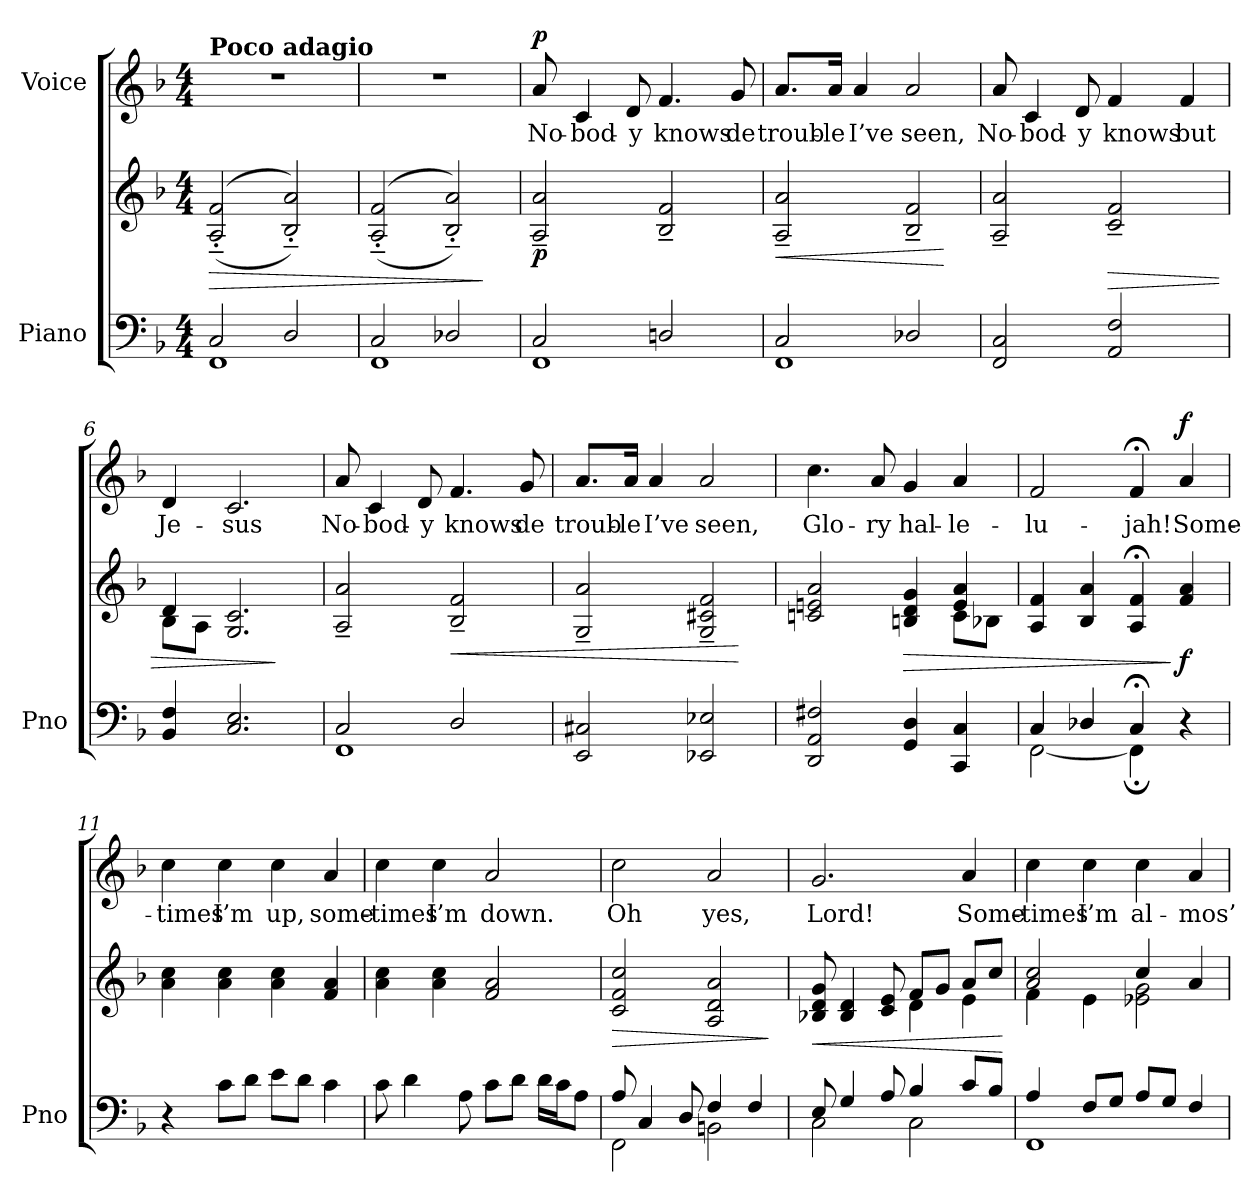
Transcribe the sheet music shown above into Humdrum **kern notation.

**kern	**kern	**dynam	**kern	**text	**dynam
*part2	*part2	*part2	*part1	*part1	*part1
*staff3	*staff2	*staff2/3	*staff1	*staff1	*staff1
*I"Piano	*	*	*I"Voice	*	*
*I'Pno	*	*	*	*	*
*clefF4	*clefG2	*	*clefG2	*	*
*k[b-]	*k[b-]	*	*k[b-]	*	*
*M4/4	*M4/4	*	*M4/4	*	*
=1	=1	=1	=1	=1	=1
*^	*	*	*	*	*
!	!	!	!	!LO:TX:a:B:t=Poco adagio	!	!
!	!	!	!LO:HP:b	!	!	!
2C/	1FF	((>2A/'>~> 2f/'>~>	>	1r	.	.
2D/	.	2B-/'>~> 2a/'>~>))	.	.	.	.
=2	=2	=2	=2	=2	=2	=2
2C/	1FF	((>2A/'>~> 2f/'>~>	.	1r	.	.
2D-X/	.	2B-/'>~> 2a/'>~>))	.	.	.	.
*v	*v	*	*	*	*	*
.	.	]	.	.	.
=3	=3	=3	=3	=3	=3
*^	*	*	*	*	*
!	!	!	!LO:DY:b	!	!LO:LY:b	!LO:DY:a
2C/	1FF	2A/~> 2a/~>	p	8a/	No-	p
!	!	!	!	!	!LO:LY:b	!
.	.	.	.	4c/	-bod-	.
!	!	!	!	!	!LO:LY:b	!
.	.	.	.	8d/	-y	.
!	!	!	!	!	!LO:LY:b	!
2Dn/	.	2B-/~> 2f/~>	.	4.f/	knows	.
!	!	!	!	!	!LO:LY:b	!
.	.	.	.	8g/	de	.
=4	=4	=4	=4	=4	=4	=4
!	!	!	!LO:HP:b	!	!LO:LY:b	!
2C/	1FF	2A/~> 2a/~>	<	8.a/L	troub-	.
!	!	!	!	!	!LO:LY:b	!
.	.	.	.	16a/Jk	-le	.
!	!	!	!	!	!LO:LY:b	!
.	.	.	.	4a/	I’ve	.
!	!	!	!	!	!LO:LY:b	!
2D-X/	.	2B-/~> 2f/~>	.	2a/	seen,	.
*v	*v	*	*	*	*	*
.	.	[	.	.	.
!!LO:LB:g=z
=5	=5	=5	=5	=5	=5
!	!	!	!	!LO:LY:b	!
2FF/ 2C/	2A/~> 2a/~>	.	8a/	No-	.
!	!	!	!	!LO:LY:b	!
.	.	.	4c/	-bod-	.
!	!	!	!	!LO:LY:b	!
.	.	.	8d/	-y	.
!	!	!LO:HP:b	!	!LO:LY:b	!
2AA/ 2F/	2c/~> 2f/~>	>	4f/	knows	.
!	!	!	!	!LO:LY:b	!
.	.	.	4f/	but	.
=6	=6	=6	=6	=6	=6
*	*^	*	*	*	*
!	!	!	!	!	!LO:LY:b	!
4BB-/ 4F/	4d/	8B-\L	.	4d/	Je-	.
.	.	8A\J	.	.	.	.
!	!	!	!	!	!LO:LY:b	!
2.C/ 2.E/	2.G/ 2.c/	2.ryy	.	2.c/	-sus	.
*	*v	*v	*	*	*	*
.	.	]	.	.	.
=7	=7	=7	=7	=7	=7
*^	*	*	*	*	*
!	!	!	!	!	!LO:LY:b	!
2C/	1FF	2A/~> 2a/~>	.	8a/	No-	.
!	!	!	!	!	!LO:LY:b	!
.	.	.	.	4c/	-bod-	.
!	!	!	!	!	!LO:LY:b	!
.	.	.	.	8d/	-y	.
!	!	!	!LO:HP:b	!	!LO:LY:b	!
2D/	.	2B-/~> 2f/~>	<	4.f/	knows	.
!	!	!	!	!	!LO:LY:b	!
.	.	.	.	8g/	de	.
*v	*v	*	*	*	*	*
!!LO:LB:g=z
=8	=8	=8	=8	=8	=8
!	!	!	!	!LO:LY:b	!
2EE/ 2C#X/	2G/~> 2a/~>	.	8.a/L	troub-	.
!	!	!	!	!LO:LY:b	!
.	.	.	16a/Jk	-le	.
!	!	!	!	!LO:LY:b	!
.	.	.	4a/	I’ve	.
!	!	!	!	!LO:LY:b	!
2EE-X/ 2E-X/	2G/~> 2c#X/~> 2f/~>	.	2a/	seen,	.
.	.	[	.	.	.
=9	=9	=9	=9	=9	=9
*	*^	*	*	*	*
!	!	!	!	!	!LO:LY:b	!
2DD/ 2AA/ 2F#X/	2cn/ 2en/ 2a/	2.ryy	.	4.cc\	Glo-	.
!	!	!	!	!	!LO:LY:b	!
.	.	.	.	8a/	-ry	.
!	!	!	!LO:HP:b	!	!LO:LY:b	!
4GG/ 4D/	4Bn/ 4d/ 4g/	.	>	4g/	hal-	.
!	!	!	!	!	!LO:LY:b	!
4CC/ 4C/	4e/ 4a/	8c\L	.	4a/	-le-	.
.	.	8B-X\J	.	.	.	.
=10	=10	=10	=10	=10	=10	=10
*^	*	*	*	*	*	*
!	!	!	!	!	!	!LO:LY:b	!
*	*	*v	*v	*	*	*	*
4C/	[2FF\	4A/ 4f/	.	2f/	-lu-	.
4D-X/	.	4B-/ 4a/	.	.	.	.
!	!	!	!	!	!LO:LY:b	!
4C;</	4FF;\]	4A/;< 4f/;<	.	4f;</	-jah!	.
!	!	!	!LO:DY:n=1:b	!	!LO:LY:b	!LO:DY:a
4r	4ryy	4f/ 4a/	] f	4a/	Some-	f
!!LO:PB:g=z
=11	=11	=11	=11	=11	=11	=11
!	!	!	!	!	!LO:LY:b	!
*v	*v	*	*	*	*	*
4r	4a\ 4cc\	.	4cc\	-times	.
!	!	!	!	!LO:LY:b	!
8c\L	4a\ 4cc\	.	4cc\	I’m	.
8d\J	.	.	.	.	.
!	!	!	!	!LO:LY:b	!
8e\L	4a\ 4cc\	.	4cc\	up,	.
8d\J	.	.	.	.	.
!	!	!	!	!LO:LY:b	!
4c\	4f/ 4a/	.	4a/	some-	.
=12	=12	=12	=12	=12	=12
!	!	!	!	!LO:LY:b	!
8c\	4a\ 4cc\	.	4cc\	-times	.
4d\	.	.	.	.	.
!	!	!	!	!LO:LY:b	!
.	4a\ 4cc\	.	4cc\	I’m	.
8A\	.	.	.	.	.
!	!	!	!	!LO:LY:b	!
8c\L	2f/ 2a/	.	2a/	down.	.
8d\J	.	.	.	.	.
16d\LL	.	.	.	.	.
16c\J	.	.	.	.	.
8A\J	.	.	.	.	.
=13	=13	=13	=13	=13	=13
*^	*	*	*	*	*
!	!	!	!LO:HP:b	!	!LO:LY:b	!
8A/	2FF\	2c/ 2f/ 2cc/	>	2cc\	Oh	.
4C/	.	.	.	.	.	.
8D/	.	.	.	.	.	.
!	!	!	!	!	!LO:LY:b	!
4F/	2BBn\	2A/ 2d/ 2a/	.	2a/	yes,	.
4F/	.	.	.	.	.	.
*v	*v	*	*	*	*	*
.	.	]	.	.	.
!!LO:LB:g=z
=14	=14	=14	=14	=14	=14
*^	*	*	*	*	*
!	!	!	!LO:HP:b	!	!LO:LY:b	!
*	*	*^	*	*	*	*
8E/	2C\	8B-X/ 8d/ 8g/	2ryy	<	2.g/	Lord!	.
4G/	.	4B-/ 4d/	.	.	.	.	.
8A/	.	8c/ 8e/	.	.	.	.	.
4B-/	2C\	8f/L	4d\	.	.	.	.
.	.	8g/J	.	.	.	.	.
!	!	!	!	!	!	!LO:LY:b	!
8c/L	.	8a/L	4e\	.	4a/	Some-	.
8B-/J	.	8cc/J	.	.	.	.	.
*v	*v	*	*	*	*	*	*
*	*v	*v	*	*	*	*
.	.	[	.	.	.
=15	=15	=15	=15	=15	=15
*^	*^	*	*	*	*
!	!	!	!	!	!	!LO:LY:b	!
4A/	1FF	2a/ 2cc/	4f\	.	4cc\	-times	.
!	!	!	!	!	!	!LO:LY:b	!
8F/L	.	.	4e\	.	4cc\	I’m	.
8G/J	.	.	.	.	.	.	.
!	!	!	!	!	!	!LO:LY:b	!
8A/L	.	4cc/	2e-X\ 2g\	.	4cc\	al-	.
8G/J	.	.	.	.	.	.	.
!	!	!	!	!	!	!LO:LY:b	!
4F/	.	4a/	.	.	4a/	-mos’	.
*v	*v	*	*	*	*	*	*
*	*v	*v	*	*	*	*
=	=	=	=	=	=
*-	*-	*-	*-	*-	*-
